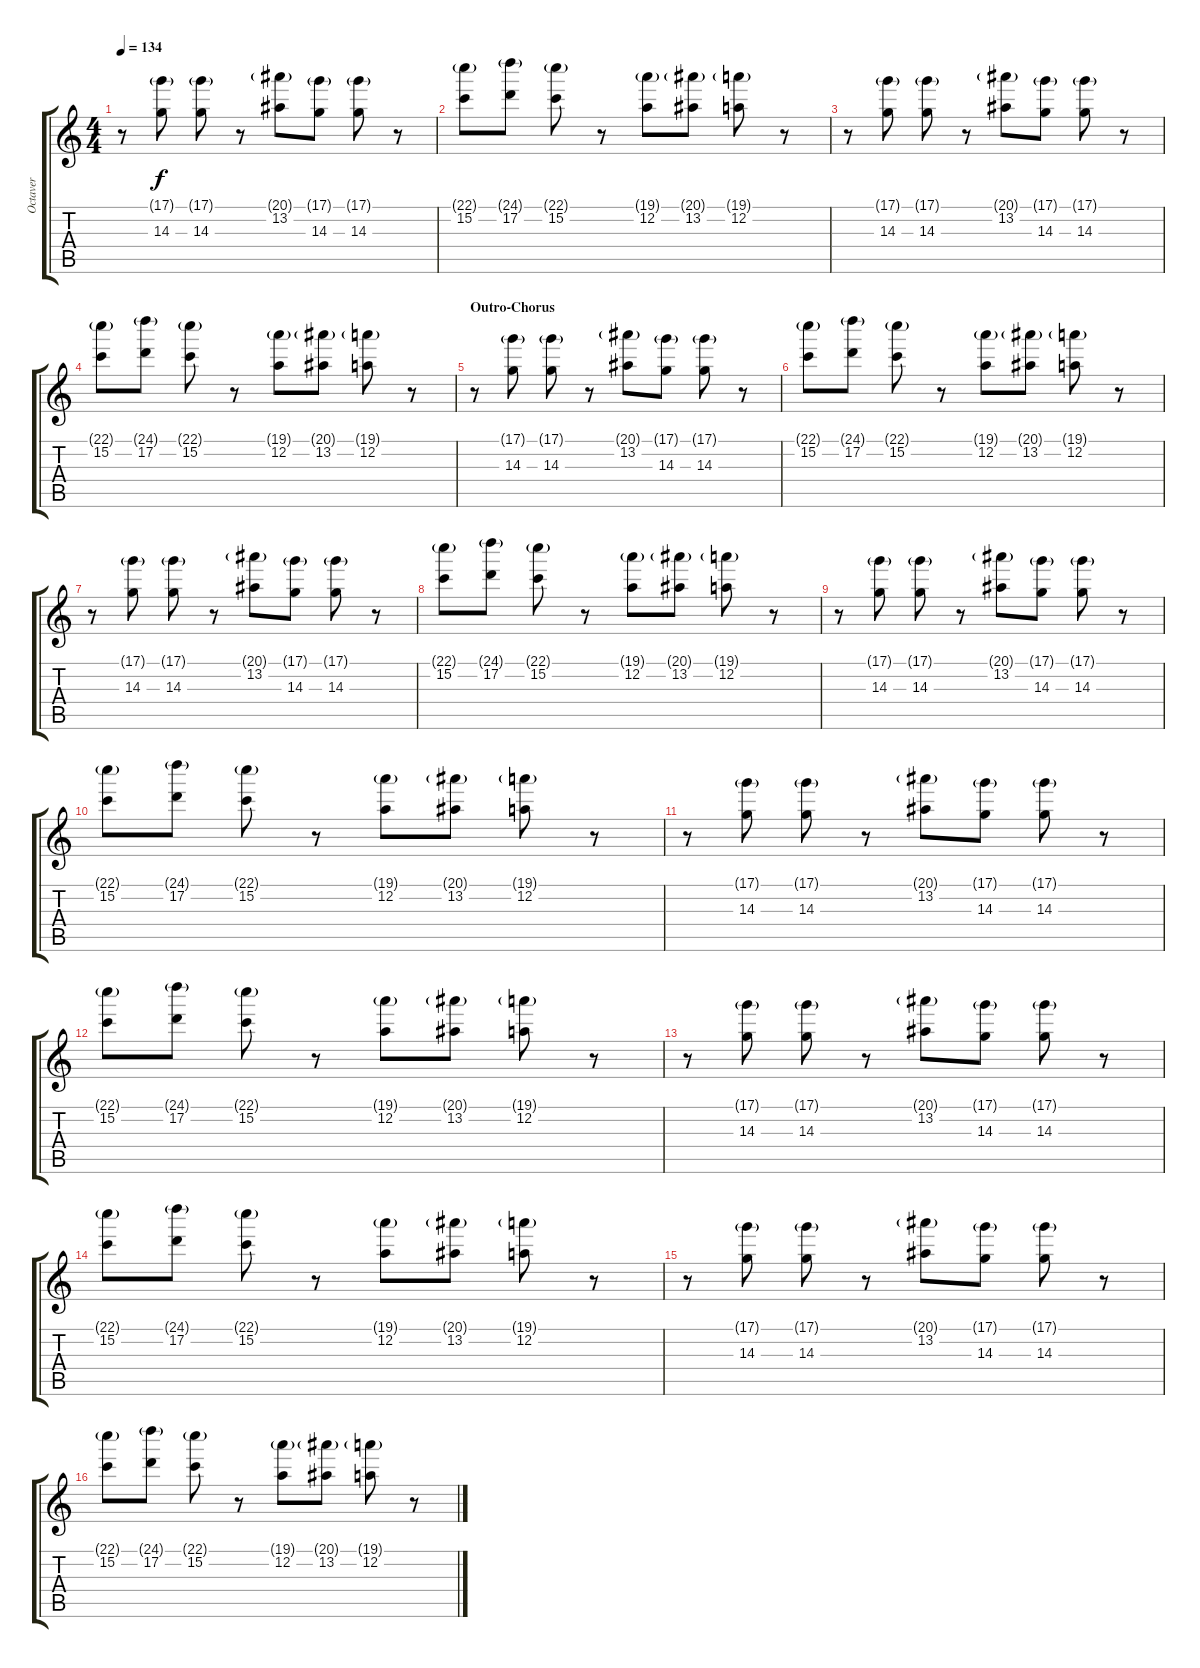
\track ("Octaver" "Octaver") {instrument overdrivenguitar}
\staff {score tabs}
\tuning (D4 A3 F3 C3 G2 D2) {hide}
\ts (4 4)
\tempo 134
\clef g2
\ks c
r.8{dy f} (17.1{g} 14.3).8 (17.1{g} 14.3).8 r.8 (20.1{g} 13.2).8 (17.1{g} 14.3).8 (17.1{g} 14.3).8 r.8 |
(22.1{g} 15.2).8 (24.1{g} 17.2).8 (22.1{g} 15.2).8 r.8 (19.1{g} 12.2).8 (20.1{g} 13.2).8 (19.1{g} 12.2).8 r.8 |
r.8 (17.1{g} 14.3).8 (17.1{g} 14.3).8 r.8 (20.1{g} 13.2).8 (17.1{g} 14.3).8 (17.1{g} 14.3).8 r.8 |
(22.1{g} 15.2).8 (24.1{g} 17.2).8 (22.1{g} 15.2).8 r.8 (19.1{g} 12.2).8 (20.1{g} 13.2).8 (19.1{g} 12.2).8 r.8 |
\section ("" "Outro-Chorus")
r.8 (17.1{g} 14.3).8 (17.1{g} 14.3).8 r.8 (20.1{g} 13.2).8 (17.1{g} 14.3).8 (17.1{g} 14.3).8 r.8 |
(22.1{g} 15.2).8 (24.1{g} 17.2).8 (22.1{g} 15.2).8 r.8 (19.1{g} 12.2).8 (20.1{g} 13.2).8 (19.1{g} 12.2).8 r.8 |
r.8 (17.1{g} 14.3).8 (17.1{g} 14.3).8 r.8 (20.1{g} 13.2).8 (17.1{g} 14.3).8 (17.1{g} 14.3).8 r.8 |
(22.1{g} 15.2).8 (24.1{g} 17.2).8 (22.1{g} 15.2).8 r.8 (19.1{g} 12.2).8 (20.1{g} 13.2).8 (19.1{g} 12.2).8 r.8 |
r.8 (17.1{g} 14.3).8 (17.1{g} 14.3).8 r.8 (20.1{g} 13.2).8 (17.1{g} 14.3).8 (17.1{g} 14.3).8 r.8 |
(22.1{g} 15.2).8 (24.1{g} 17.2).8 (22.1{g} 15.2).8 r.8 (19.1{g} 12.2).8 (20.1{g} 13.2).8 (19.1{g} 12.2).8 r.8 |
r.8 (17.1{g} 14.3).8 (17.1{g} 14.3).8 r.8 (20.1{g} 13.2).8 (17.1{g} 14.3).8 (17.1{g} 14.3).8 r.8 |
(22.1{g} 15.2).8 (24.1{g} 17.2).8 (22.1{g} 15.2).8 r.8 (19.1{g} 12.2).8 (20.1{g} 13.2).8 (19.1{g} 12.2).8 r.8 |
r.8 (17.1{g} 14.3).8 (17.1{g} 14.3).8 r.8 (20.1{g} 13.2).8 (17.1{g} 14.3).8 (17.1{g} 14.3).8 r.8 |
(22.1{g} 15.2).8 (24.1{g} 17.2).8 (22.1{g} 15.2).8 r.8 (19.1{g} 12.2).8 (20.1{g} 13.2).8 (19.1{g} 12.2).8 r.8 |
r.8 (17.1{g} 14.3).8 (17.1{g} 14.3).8 r.8 (20.1{g} 13.2).8 (17.1{g} 14.3).8 (17.1{g} 14.3).8 r.8 |
(22.1{g} 15.2).8 (24.1{g} 17.2).8 (22.1{g} 15.2).8 r.8 (19.1{g} 12.2).8 (20.1{g} 13.2).8 (19.1{g} 12.2).8 r.8
